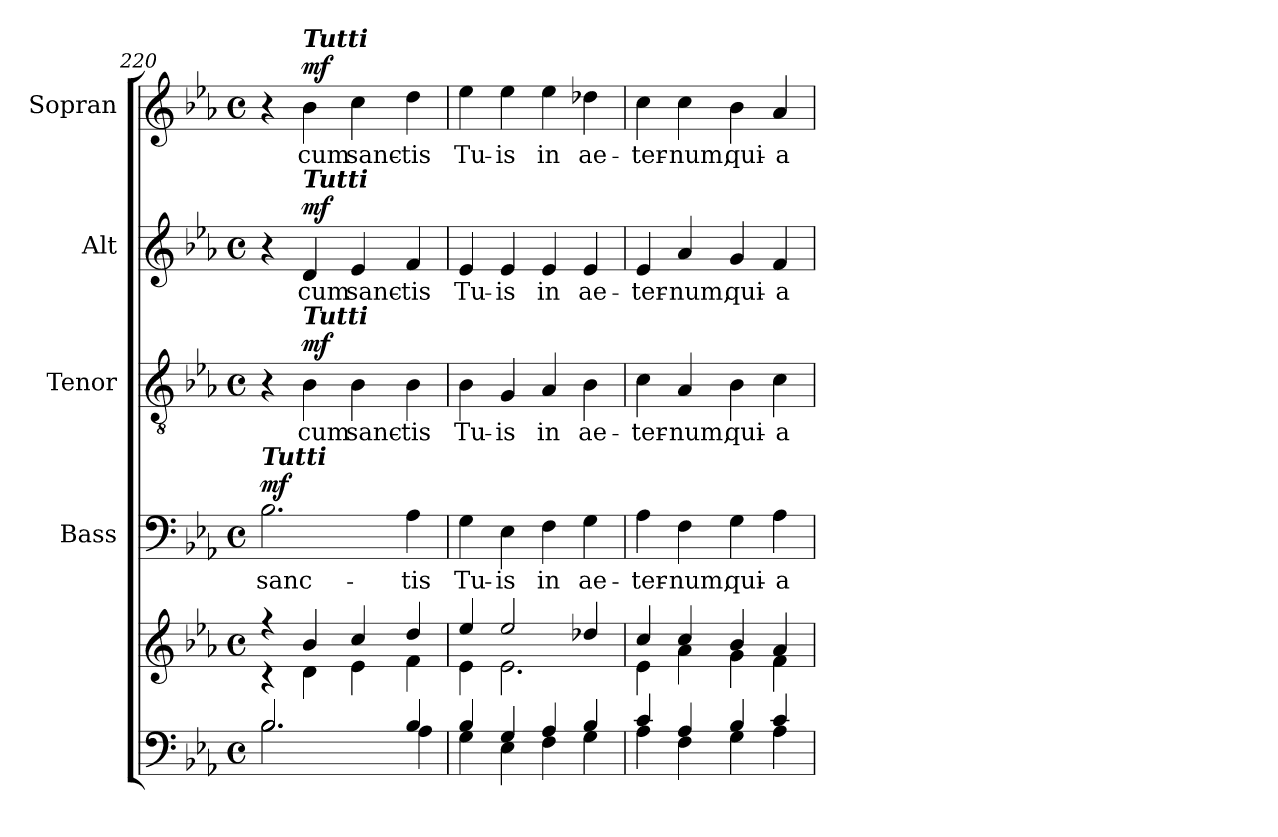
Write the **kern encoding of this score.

**kern	**kern	**kern	**text	**dynam	**kern	**text	**dynam	**kern	**text	**dynam	**kern	**text	**dynam
*part5	*part5	*part4	*part4	*part4	*part3	*part3	*part3	*part2	*part2	*part2	*part1	*part1	*part1
*staff6	*staff5	*staff4	*staff4	*staff4	*staff3	*staff3	*staff3	*staff2	*staff2	*staff2	*staff1	*staff1	*staff1
*	*	*I"Bass	*	*	*I"Tenor	*	*	*I"Alt	*	*	*I"Sopran	*	*
*	*	*I'B.	*	*	*I'T.	*	*	*I'A.	*	*	*I'S.	*	*
*clefF4	*clefG2	*clefF4	*	*	*clefGv2	*	*	*clefG2	*	*	*clefG2	*	*
*k[b-e-a-]	*k[b-e-a-]	*k[b-e-a-]	*	*	*k[b-e-a-]	*	*	*k[b-e-a-]	*	*	*k[b-e-a-]	*	*
*E-:	*E-:	*E-:	*	*	*E-:	*	*	*E-:	*	*	*E-:	*	*
*M4/4	*M4/4	*M4/4	*	*	*M4/4	*	*	*M4/4	*	*	*M4/4	*	*
*met(c)	*met(c)	*met(c)	*	*	*met(c)	*	*	*met(c)	*	*	*met(c)	*	*
=220	=220	=220	=220	=220	=220	=220	=220	=220	=220	=220	=220	=220	=220
*^	*^	*	*	*	*	*	*	*	*	*	*	*	*
!	!	!	!	!LO:TX:a:Bi:t=Tutti	!	!	!	!	!	!	!	!	!	!	!
!	!	!	!	!	!LO:LY:b	!LO:DY:a	!	!	!	!	!	!	!	!	!
2.B-/	2.B-\	4r	4r	2.B-\	sanc-	mf	4r	.	.	4r	.	.	4r	.	.
!	!	!	!	!	!	!	!	!	!	!	!	!	!LO:TX:a:Bi:t=Tutti	!	!
!	!	!	!	!	!	!	!	!	!	!LO:TX:a:Bi:t=Tutti	!	!	!	!	!
!	!	!	!	!	!	!	!LO:TX:a:Bi:t=Tutti	!	!	!	!	!	!	!	!
!	!	!	!	!	!	!	!	!LO:LY:b	!LO:DY:a	!	!LO:LY:b	!LO:DY:a	!	!LO:LY:b	!LO:DY:a
.	.	4b-/	4d\	.	.	.	4B-\	cum	mf	4d/	cum	mf	4b-\	cum	mf
!	!	!	!	!	!	!	!	!LO:LY:b	!	!	!LO:LY:b	!	!	!LO:LY:b	!
.	.	4cc/	4e-\	.	.	.	4B-\	sanc-	.	4e-/	sanc-	.	4cc\	sanc-	.
!	!	!	!	!	!LO:LY:b	!	!	!LO:LY:b	!	!	!LO:LY:b	!	!	!LO:LY:b	!
4B-/	4A-\	4dd/	4f\	4A-\	-tis	.	4B-\	-tis	.	4f/	-tis	.	4dd\	-tis	.
=221	=221	=221	=221	=221	=221	=221	=221	=221	=221	=221	=221	=221	=221	=221	=221
!	!	!	!	!	!LO:LY:b	!	!	!LO:LY:b	!	!	!LO:LY:b	!	!	!LO:LY:b	!
4B-/	4G\	4ee-/	4e-\	4G\	Tu-	.	4B-\	Tu-	.	4e-/	Tu-	.	4ee-\	Tu-	.
!	!	!	!	!	!LO:LY:b	!	!	!LO:LY:b	!	!	!LO:LY:b	!	!	!LO:LY:b	!
4G/	4E-\	2ee-/	2.e-\	4E-\	-is	.	4G/	-is	.	4e-/	-is	.	4ee-\	-is	.
!	!	!	!	!	!LO:LY:b	!	!	!LO:LY:b	!	!	!LO:LY:b	!	!	!LO:LY:b	!
4A-/	4F\	.	.	4F\	in	.	4A-/	in	.	4e-/	in	.	4ee-\	in	.
!	!	!	!	!	!LO:LY:b	!	!	!LO:LY:b	!	!	!LO:LY:b	!	!	!LO:LY:b	!
4B-/	4G\	4dd-X/	.	4G\	ae-	.	4B-\	ae-	.	4e-/	ae-	.	4dd-X\	ae-	.
=222	=222	=222	=222	=222	=222	=222	=222	=222	=222	=222	=222	=222	=222	=222	=222
!	!	!	!	!	!LO:LY:b	!	!	!LO:LY:b	!	!	!LO:LY:b	!	!	!LO:LY:b	!
4c/	4A-\	4cc/	4e-\	4A-\	-ter-	.	4c\	-ter-	.	4e-/	-ter-	.	4cc\	-ter-	.
!	!	!	!	!	!LO:LY:b	!	!	!LO:LY:b	!	!	!LO:LY:b	!	!	!LO:LY:b	!
4A-/	4F\	4cc/	4a-\	4F\	-num,	.	4A-/	-num,	.	4a-/	-num,	.	4cc\	-num,	.
!	!	!	!	!	!LO:LY:b	!	!	!LO:LY:b	!	!	!LO:LY:b	!	!	!LO:LY:b	!
4B-/	4G\	4b-/	4g\	4G\	qui-	.	4B-\	qui-	.	4g/	qui-	.	4b-\	qui-	.
!	!	!	!	!	!LO:LY:b	!	!	!LO:LY:b	!	!	!LO:LY:b	!	!	!LO:LY:b	!
4c/	4A-\	4a-/	4f\	4A-\	-a	.	4c\	-a	.	4f/	-a	.	4a-/	-a	.
*v	*v	*	*	*	*	*	*	*	*	*	*	*	*	*	*
*	*v	*v	*	*	*	*	*	*	*	*	*	*	*	*
=	=	=	=	=	=	=	=	=	=	=	=	=	=
*-	*-	*-	*-	*-	*-	*-	*-	*-	*-	*-	*-	*-	*-
